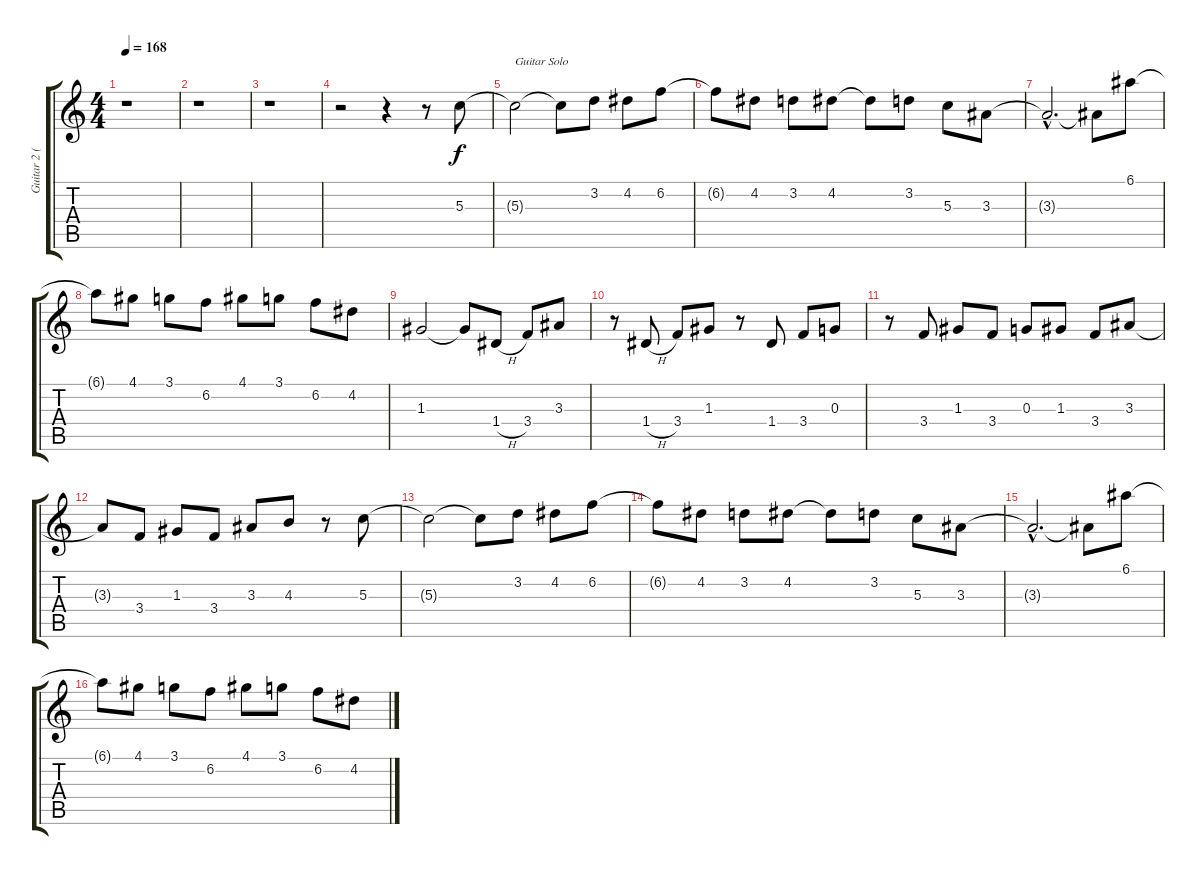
\track ("Guitar 2 (Solo + Fills)" "Guitar 2 (") {instrument distortionguitar}
\staff {score tabs}
\tuning (E4 B3 G3 D3 A2 E2) {hide}
\ts (4 4)
\tempo 168
\clef g2
\ks c
r.1{dy f} |
r.1 |
r.1 |
r.2 r.4 r.8 5.3.8 |
5.3{t}.2{txt "Guitar Solo"} 5.3{t}.8 3.2.8 4.2.8 6.2.8 |
6.2{t}.8 4.2.8 3.2.8 4.2.8 4.2{t}.8 3.2.8 5.3.8 3.3.8 |
3.3{hac t}.2{d} 3.3{t}.8 6.1.8 |
6.1{t}.8 4.1.8 3.1.8 6.2.8 4.1.8 3.1.8 6.2.8 4.2.8 |
1.3.2 1.3{t}.8 1.4{h}.8 3.4.8 3.3.8 |
r.8 1.4{h}.8 3.4.8 1.3.8 r.8 1.4.8 3.4.8 0.3.8 |
r.8 3.4.8 1.3.8 3.4.8 0.3.8 1.3.8 3.4.8 3.3.8 |
3.3{t}.8 3.4.8 1.3.8 3.4.8 3.3.8 4.3.8 r.8 5.3.8 |
5.3{t}.2 5.3{t}.8 3.2.8 4.2.8 6.2.8 |
6.2{t}.8 4.2.8 3.2.8 4.2.8 4.2{t}.8 3.2.8 5.3.8 3.3.8 |
3.3{hac t}.2{d} 3.3{t}.8 6.1.8 |
6.1{t}.8 4.1.8 3.1.8 6.2.8 4.1.8 3.1.8 6.2.8 4.2.8
